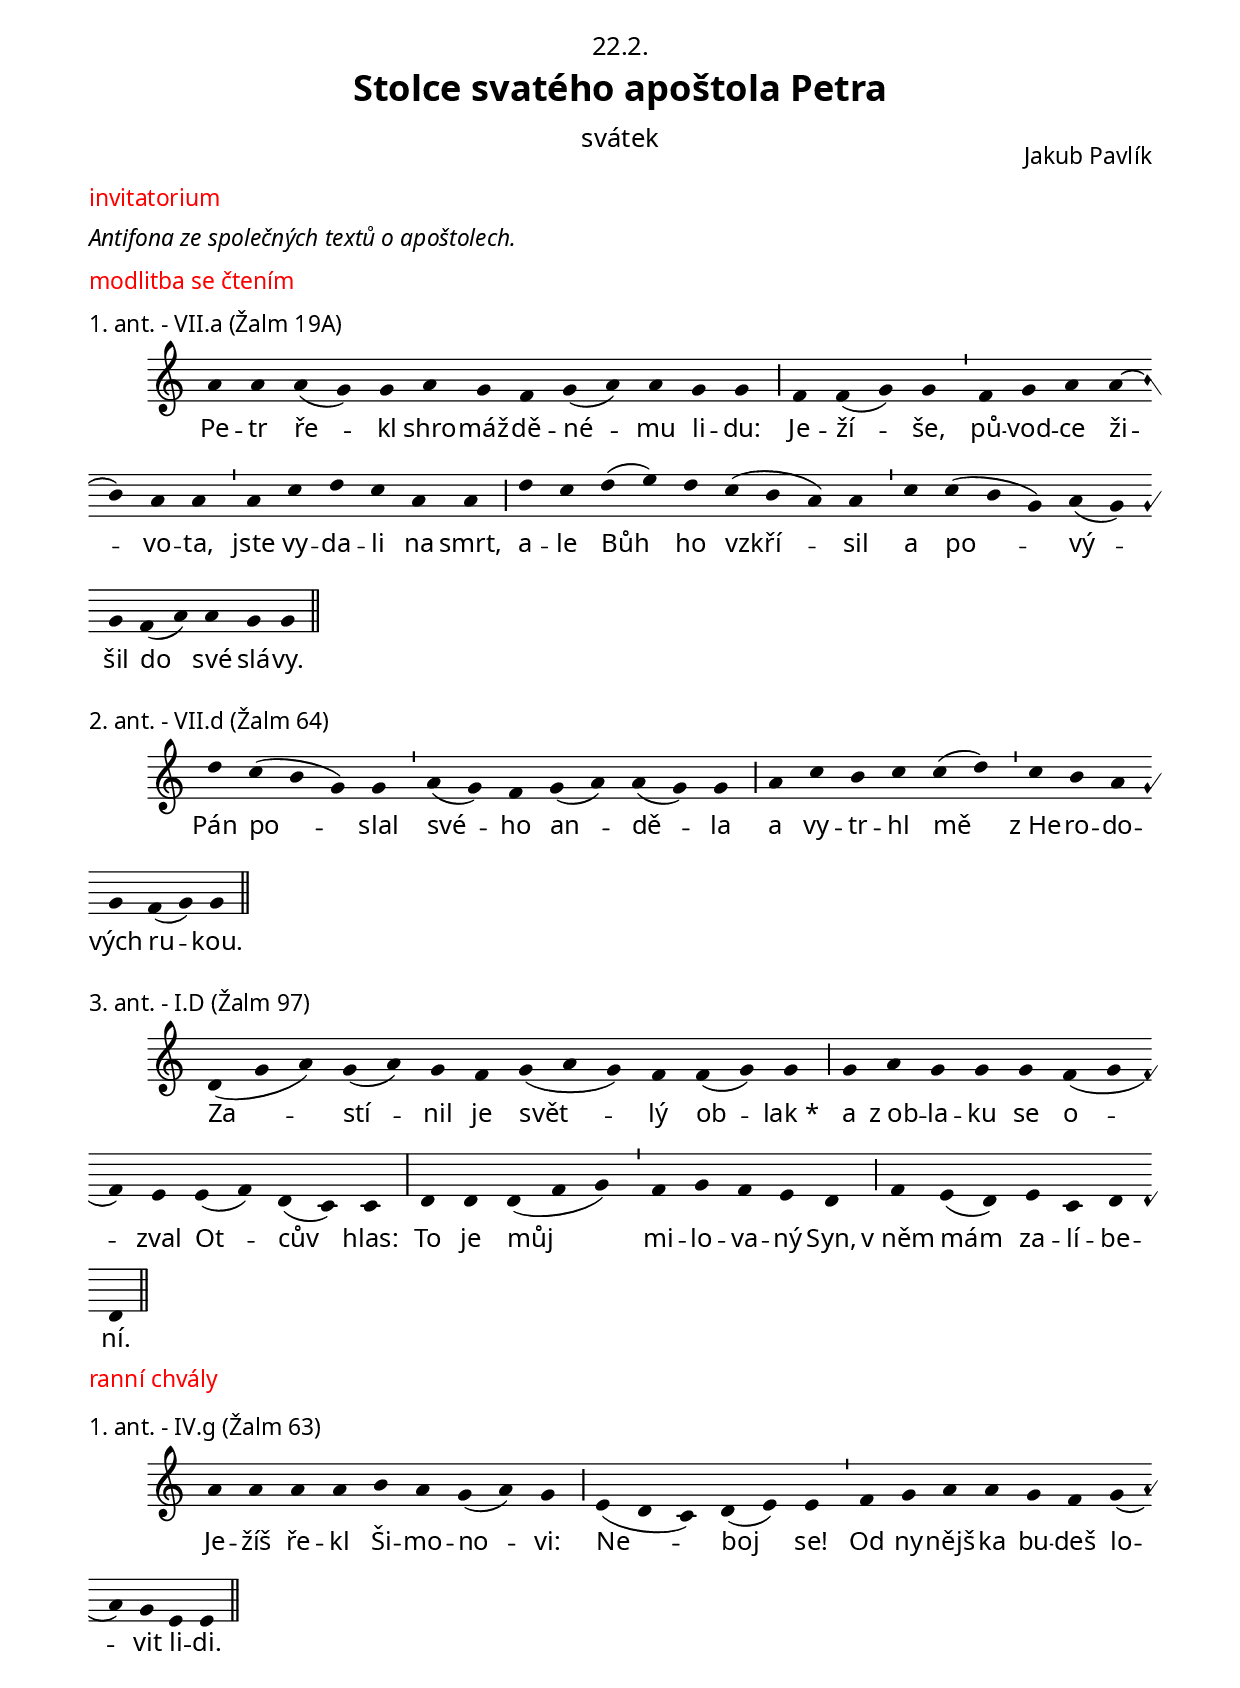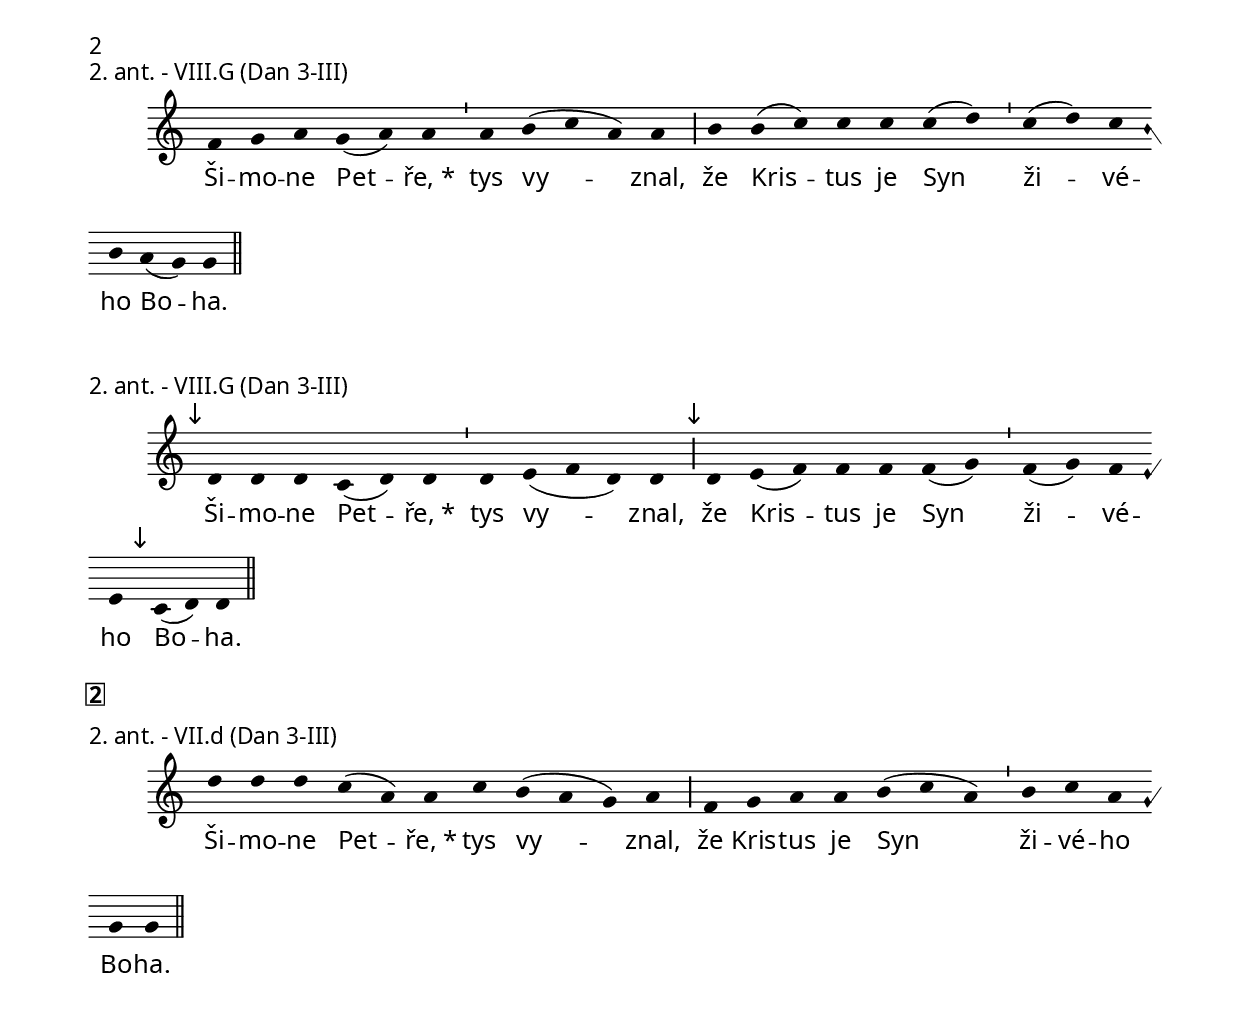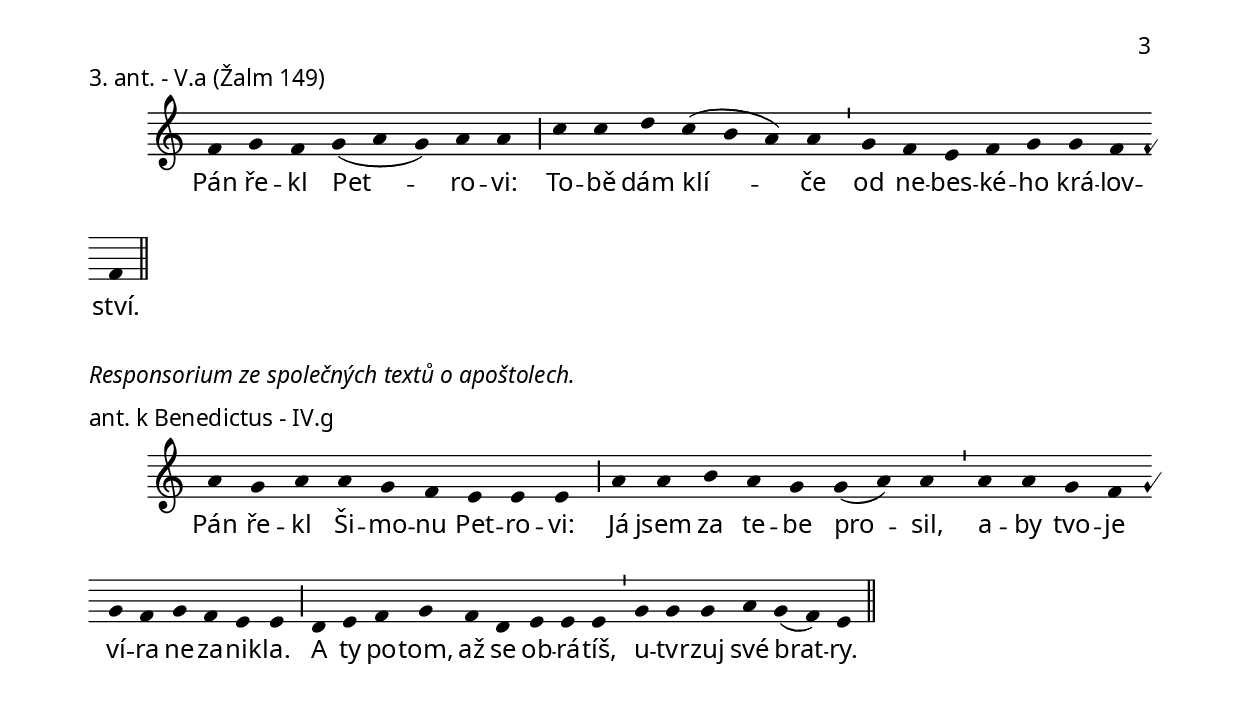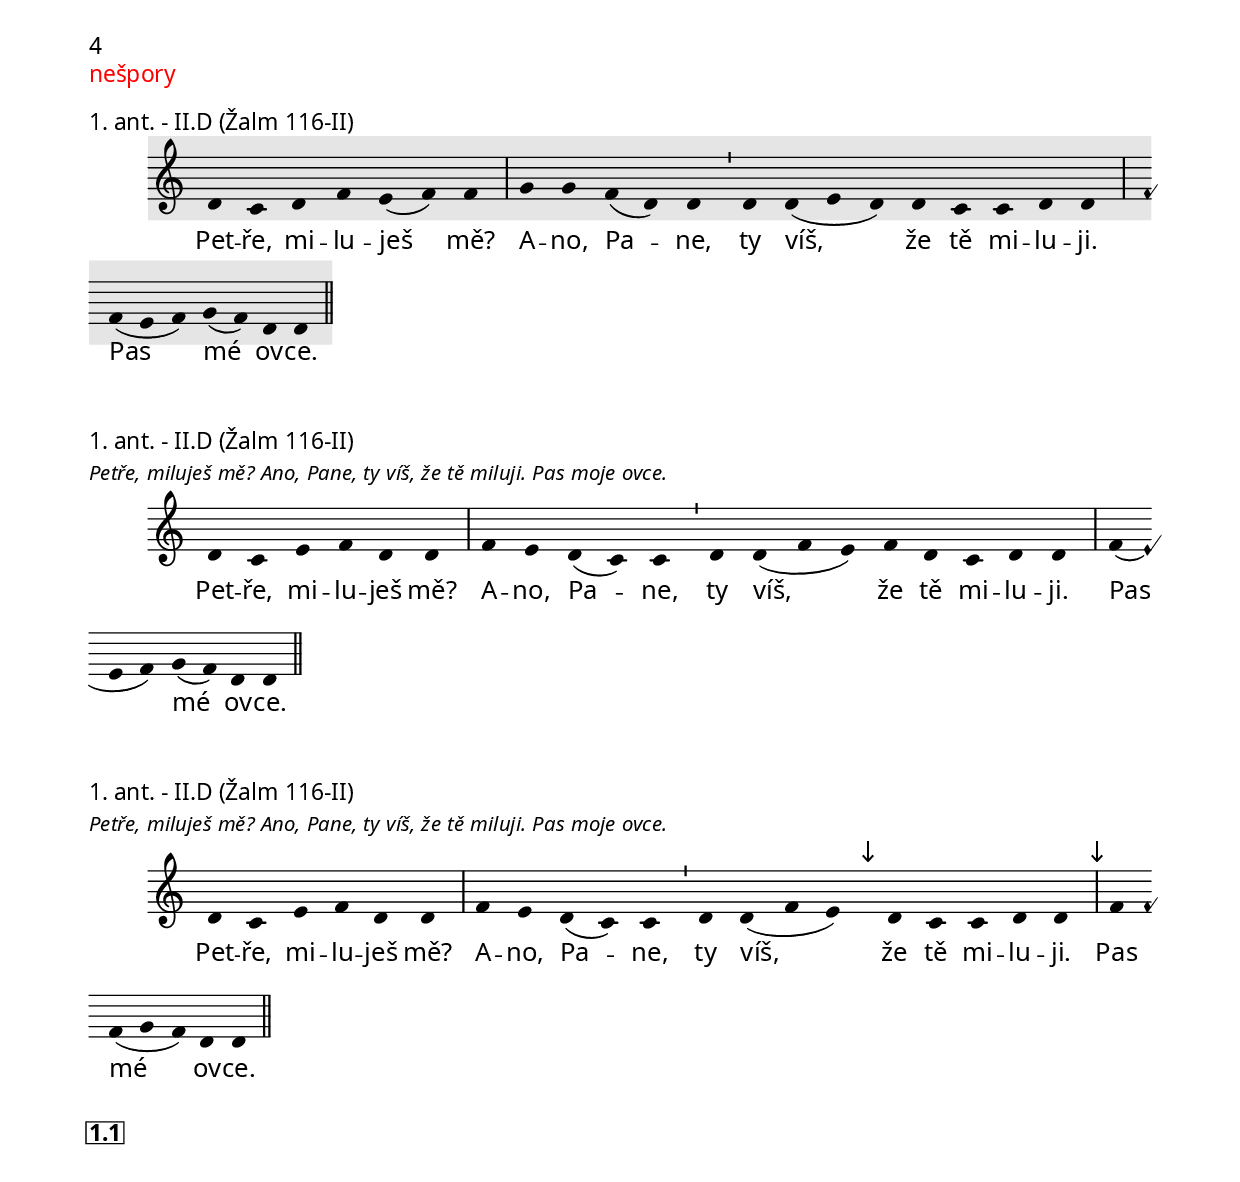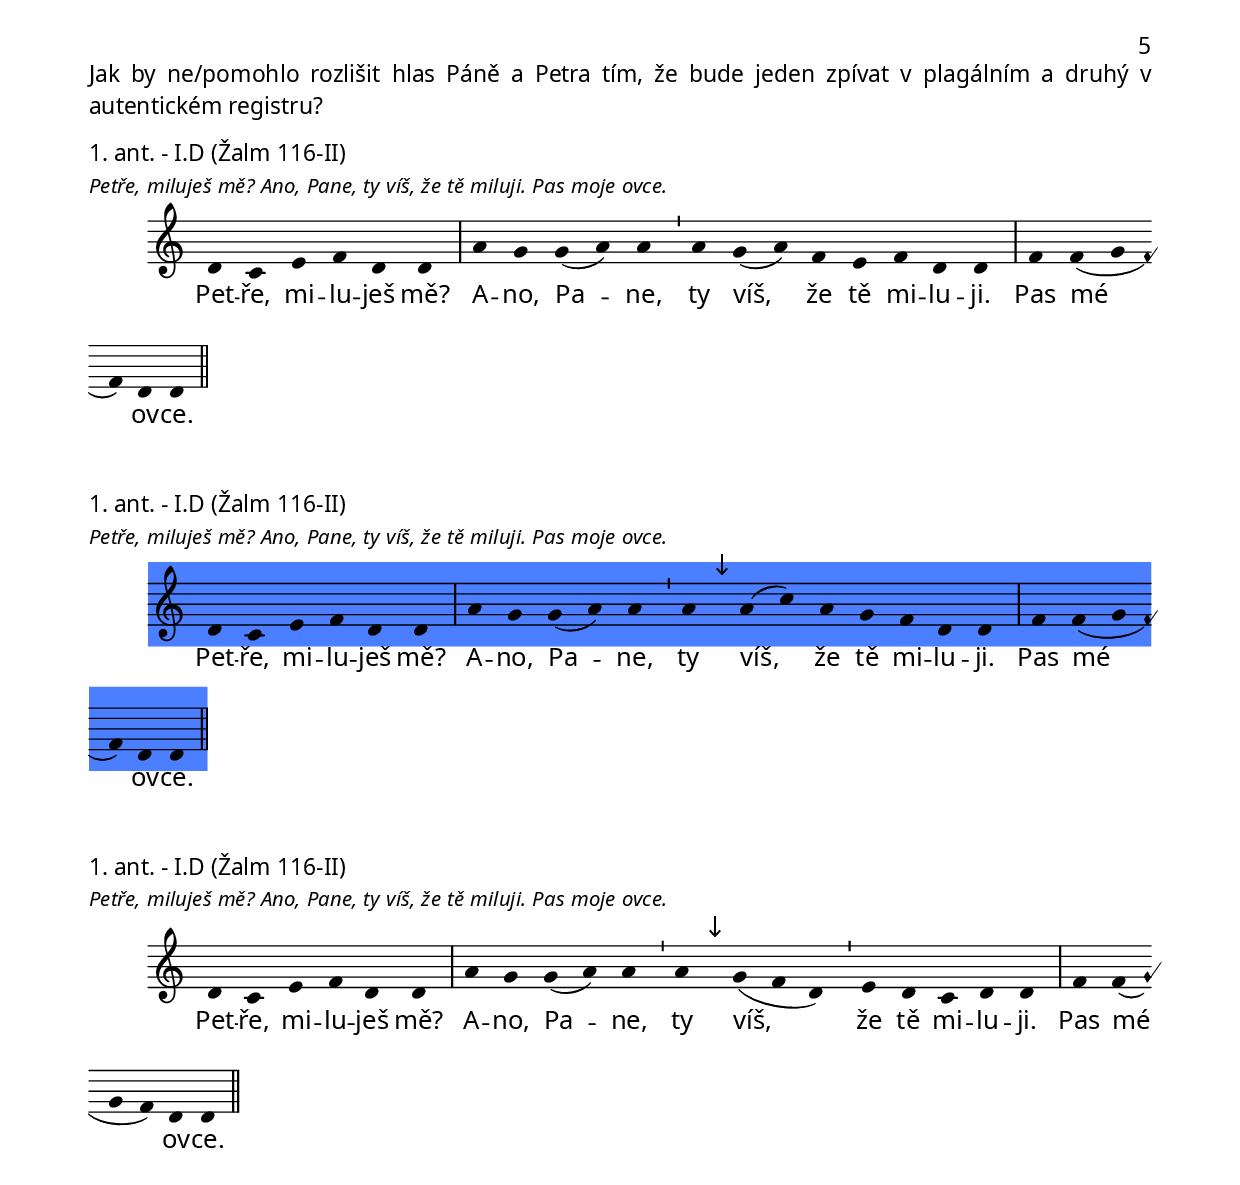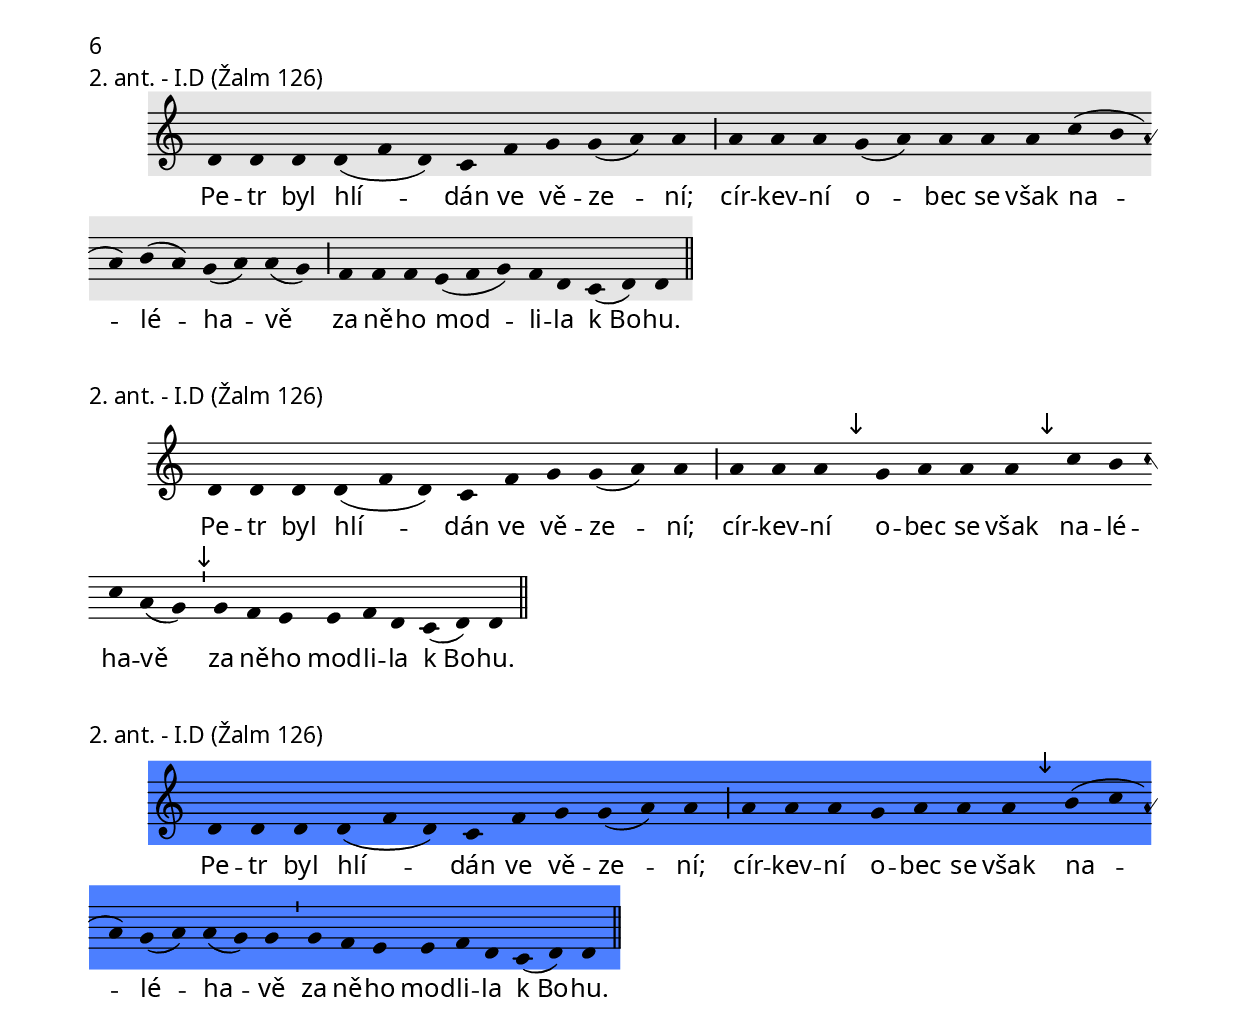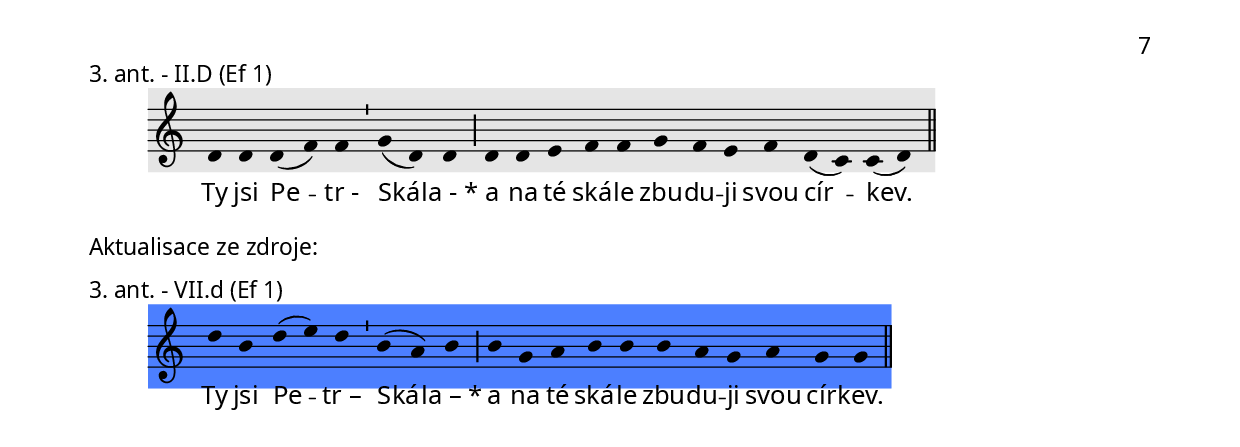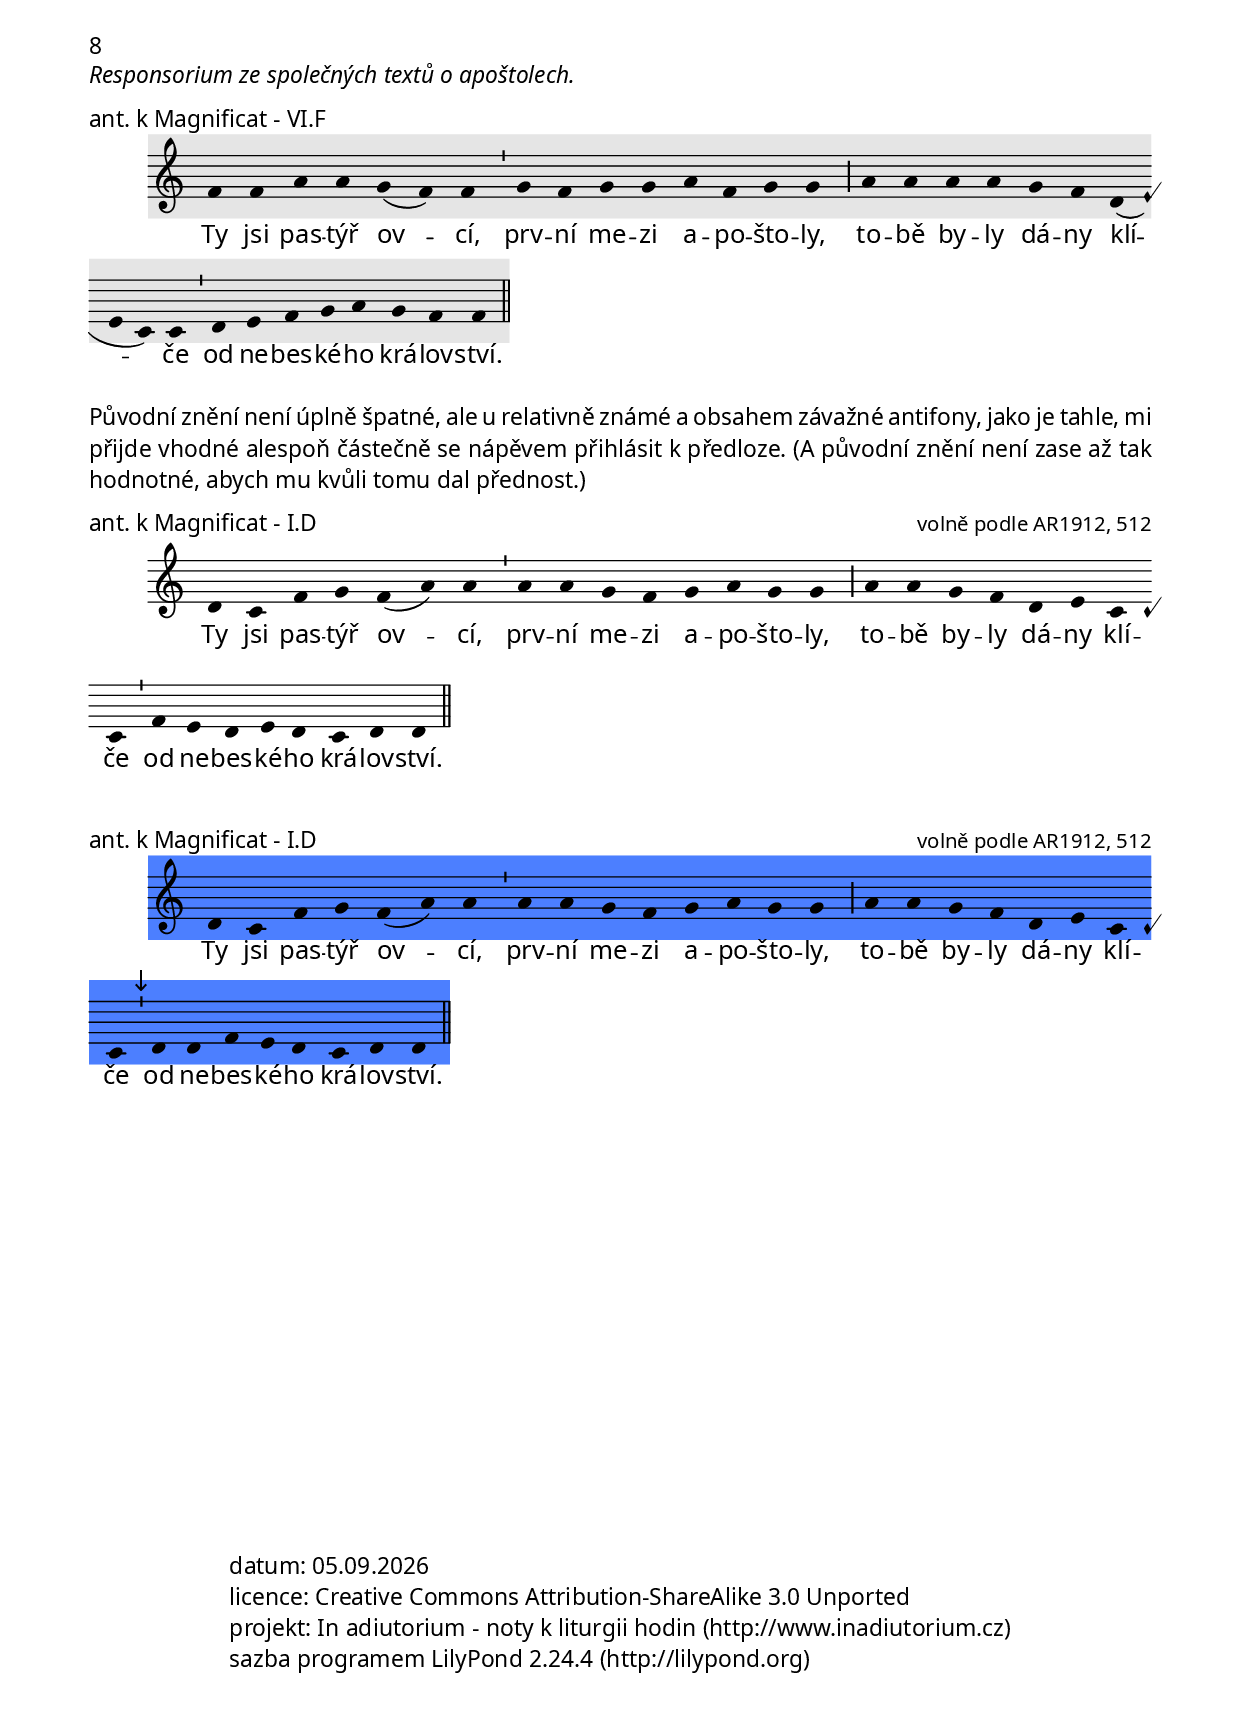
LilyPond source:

\version "2.16.0"

\include "../spolecne.ly"
\include "../dilyresponsorii.ly"

\header {
  title = \markup\titleSvatek
            "Stolce svatého apoštola Petra"
            svátek
            22.2.
  composer = "Jakub Pavlík"
}

\markup {\nadpisHodinka {"invitatorium"}}

\markup\italic{Antifona ze společných textů o apoštolech.}

\markup {\nadpisHodinka {"modlitba se čtením"}}

\score {
  \relative c'' {
    \choralniRezim
    a4 a a( g) g a g f g( a) a g g \barMaior
    f f( g) g \barMin f g a a( b) a a \barMin
    a c d c a a \barMaior
    d c d( e) d c( b a) a \barMin
    c c( b g) a( g) g f( a) a g g \barFinalis
  }
  \addlyrics {
    Pe -- tr ře -- kl shro -- máž -- dě -- né -- mu li -- du:
    Je -- ží -- še, pů -- vod -- ce ži -- vo -- ta,
    jste vy -- da -- li na smrt,
    a -- le Bůh ho vzkří -- sil
    a po -- vý -- šil do své slá -- vy.
  }
  \header {
    quid = "1. ant."
    modus = "VII"
    differentia = "a"
    psalmus = "Žalm 19A"
    id = ""
    piece = \markup {\sestavTitulek}
  }
}

% Po uvaze a pokusu nebyla jako zaklad pouzita antifona
% z oficia sv. Vavrince s podobne zacinajicim textem,
% protoze jeji bohata melodie se nezda byt s takto kratkym textem
% dobre smiritelna.
\score {
  \relative c'' {
    \choralniRezim
    d4 c( b g) g \barMin a( g) f g( a) a( g) g \barMaior
    a c b c c( d) \barMin c b a g f( g) g \barFinalis
  }
  \addlyrics {
    Pán po -- slal své -- ho an -- dě -- la
    a vy -- tr -- hl mě z_He -- ro -- do -- vých ru -- kou.
  }
  \header {
    quid = "2. ant."
    modus = "VII"
    differentia = "d"
    psalmus = "Žalm 64"
    id = ""
    piece = \markup {\sestavTitulek}
  }
}

\score {
  \relative c' {
    \choralniRezim
    d4( g a) g( a) g f g( a g) f f( g) g \barMaior
    g a g g g f( g f) e e( f) d( c) c \barMax
    d d d( f g) \barMin f g f e d \barMaior
    f e( d) e c d d \barFinalis
  }
  \addlyrics {
    Za -- stí -- nil je svět -- lý ob -- lak_*
    a z_ob -- la -- ku se o -- zval Ot -- cův hlas:
    To je můj mi -- lo -- va -- ný Syn,
    v_něm mám za -- lí -- be -- ní.
  }
  \header {
    quid = "3. ant."
    modus = "I"
    differentia = "D"
    psalmus = "Žalm 97"
    id = ""
    fial = "sanktoral/0806promenenipane.ly#2ne-a2"
    piece = \markup {\sestavTitulek}
  }
}

\markup {\nadpisHodinka {"ranní chvály"}}

\score {
  \relative c'' {
    \choralniRezim
    a4 a a a b a g( a) g \barMaior
    e( d c) d( e) e \barMin
    f g a a g f g( a) g e e \barFinalis
  }
  \addlyrics {
    Je -- žíš ře -- kl Ši -- mo -- no -- vi:
    Ne -- boj se!
    Od ny -- nějš -- ka bu -- deš lo -- vit li -- di.
  }
  \header {
    quid = "1. ant."
    modus = "IV"
    differentia = "g"
    psalmus = "Žalm 63"
    fial = "fial://antifony/mezidobi_nedeleC_02_10.ly#ne5c-ne2-mag"
    id = ""
    piece = \markup {\sestavTitulek}
  }
}

\pageBreak

\score {
  \relative c' {
    \choralniRezim
    f4 g a g( a) a \barMin
    a b( c a) a \barMaior b b( c) c c c( d) \barMin c( d) c b a( g) g \barFinalis
  }
  \addlyrics {
    Ši -- mo -- ne Pet -- ře,_*
    tys vy -- znal, že Kris -- tus je Syn ži -- vé -- ho Bo -- ha.
  }
  \header {
    quid = "2. ant."
    modus = "VIII"
    differentia = "G"
    psalmus = "Dan 3-III"
    fial = "fial://sanktoral/0629petraapavla.ly#1ne-a1"
    id = ""
    piece = \markup {\sestavTitulek}
  }
}

\score {
  \relative c' {
    \choralniRezim
    \mark\sipka d4 d d c( d) d \barMin
    d e( f d) d \barMaior \mark\sipka d e( f) f f f( g) \barMin f( g) f e \mark\sipka c( d) d \barFinalis
  }
  \addlyrics {
    Ši -- mo -- ne Pet -- ře,_*
    tys vy -- znal, že Kris -- tus je Syn ži -- vé -- ho Bo -- ha.
  }
  \header {
    quid = "2. ant."
    modus = "VIII"
    differentia = "G"
    psalmus = "Dan 3-III"
    fial = "fial://sanktoral/0629petraapavla.ly#1ne-a1"
    id = ""
    piece = \markup {\sestavTitulek}
  }
}

\markup\nadpisSkupiny 2

\score {
  \relative c'' {
    \choralniRezim
    d4 d d c( a) a c b( a g) a \barMaior
    f g a a b( c a) \barMin b c a g g \barFinalis
  }
  \addlyrics {
    Ši -- mo -- ne Pet -- ře,_* tys vy -- znal,
    že Kris -- tus je Syn ži -- vé -- ho Bo -- ha.
  }
  \header {
    quid = "2. ant."
    modus = "VII"
    differentia = "d"
    psalmus = "Dan 3-III"
    fial = "fial://sanktoral/0629petraapavla.ly#1ne-a1"
    id = ""
    piece = \markup {\sestavTitulek}
  }
}

\pageBreak

\score {
  \relative c' {
    \choralniRezim
    f4 g f g( a g) a a \barMaior
    c c d c( b a) a \barMin
    g f e f g g f f \barFinalis
  }
  \addlyrics {
    Pán ře -- kl Pet -- ro -- vi:
    To -- bě dám klí -- če
    od ne -- bes -- ké -- ho krá -- lov -- ství.
  }
  \header {
    quid = "3. ant."
    modus = "V"
    differentia = "a"
    psalmus = "Žalm 149"
    id = ""
    piece = \markup {\sestavTitulek}
  }
}

\markup\italic{Responsorium ze společných textů o apoštolech.}

\score {
  \relative c'' {
    \choralniRezim
    a4 g a a g f e e e \barMaior
    a a b a g g( a) a \barMin
    a a g f g f g f e e \barMaior
    d e f g f d e e e \barMin
    g g g a g( f) e \barFinalis
  }
  \addlyrics {
    Pán ře -- kl Ši -- mo -- nu Pet -- ro -- vi:
    Já jsem za te -- be pro -- sil,
    a -- by tvo -- je ví -- ra ne -- za -- nik -- la.
    A ty po -- tom,  až se ob -- rá -- tíš,
    u -- tvr -- zuj své brat -- ry.
  }
  \header {
    quid = "ant. k Benedictus"
    modus = "IV"
    differentia = "g"
    psalmus = ""
    id = ""
    fons = "kousek z: Petra a Pavla, 2. nesp., 1. a."
    piece = \markup {\sestavTitulekBezZalmu}
  }
}

\pageBreak

\markup {\nadpisHodinka {"nešpory"}}

\score {
  \relative c' {
    \zvyraznovacSedy
    \choralniRezim
    d4 c d f e( f) f \barMax
    g g f( d) d \barMin d d( e d) d c c d d \barMax
    f( e f) g( f) d d \barFinalis
  }
  \addlyrics {
    Pet -- ře, mi -- lu -- ješ mě?
    A -- no, Pa -- ne, ty víš, že tě mi -- lu -- ji.
    Pas
    %mo -- je
    mé ov -- ce.
  }
  \header {
    quid = "1. ant."
    modus = "II"
    differentia = "D"
    psalmus = "Žalm 116-II"
    id = ""
    piece = \markup {\sestavTitulek}
  }
}

\score {
  \relative c' {
    \choralniRezim
    d4 c e f d d \barMax
    f e d( c) c \barMin d d( f e) f d c d d \barMax
    f( e f) g( f) d d \barFinalis
  }
  \addlyrics {
    Pet -- ře, mi -- lu -- ješ mě?
    A -- no, Pa -- ne, ty víš, že tě mi -- lu -- ji.
    Pas mé ov -- ce.
  }
  \header {
    textus_approbatus = "Petře, miluješ mě?
    Ano, Pane, ty víš, že tě miluji.
    Pas moje ovce."
    quid = "1. ant."
    modus = "II"
    differentia = "D"
    psalmus = "Žalm 116-II"
    id = "ne-a1"
    piece = \markup {\sestavTitulek}
  }
}

\score {
  \relative c' {
    \choralniRezim
    d4 c e f d d \barMax
    f e d( c) c \barMin d d( f e) \mark\sipka d c c d d \barMax
    \mark\sipka f f( g f) d d \barFinalis
  }
  \addlyrics {
    Pet -- ře, mi -- lu -- ješ mě?
    A -- no, Pa -- ne, ty víš, že tě mi -- lu -- ji.
    Pas mé ov -- ce.
  }
  \header {
    textus_approbatus = "Petře, miluješ mě?
    Ano, Pane, ty víš, že tě miluji.
    Pas moje ovce."
    quid = "1. ant."
    modus = "II"
    differentia = "D"
    psalmus = "Žalm 116-II"
    id = "ne-a1"
    piece = \markup {\sestavTitulek}
  }
}

\markup\nadpisSkupiny 1.1
\markup\justify{
  Jak by ne/pomohlo rozlišit hlas Páně a Petra tím,
  že bude jeden zpívat v plagálním a druhý v autentickém registru?
}

\score {
  \relative c' {
    \choralniRezim
    d4 c e f d d \barMax
    a' g g( a) a \barMin a g( a) f e f d d \barMax
    f f( g f) d d \barFinalis
  }
  \addlyrics {
    Pet -- ře, mi -- lu -- ješ mě?
    A -- no, Pa -- ne, ty víš, že tě mi -- lu -- ji.
    Pas mé ov -- ce.
  }
  \header {
    textus_approbatus = "Petře, miluješ mě?
    Ano, Pane, ty víš, že tě miluji.
    Pas moje ovce."
    quid = "1. ant."
    modus = "I"
    differentia = "D"
    psalmus = "Žalm 116-II"
    id = "ne-a1"
    piece = \markup {\sestavTitulek}
  }
}

\score {
  \relative c' {
    \zvyraznovacModry
    \choralniRezim
    d4 c e f d d \barMax
    a' g g( a) a \barMin a \mark\sipka a( c) a g f d d \barMax
    f f( g f) d d \barFinalis
  }
  \addlyrics {
    Pet -- ře, mi -- lu -- ješ mě?
    A -- no, Pa -- ne, ty víš, že tě mi -- lu -- ji.
    Pas mé ov -- ce.
  }
  \header {
    textus_approbatus = "Petře, miluješ mě?
    Ano, Pane, ty víš, že tě miluji.
    Pas moje ovce."
    quid = "1. ant."
    modus = "I"
    differentia = "D"
    psalmus = "Žalm 116-II"
    id = "ne-a1"
    piece = \markup {\sestavTitulek}
  }
}

\score {
  \relative c' {
    \choralniRezim
    d4 c e f d d \barMax
    a' g g( a) a \barMin a \mark\sipka g( f d) \barMin e d c d d \barMax
    f f( g f) d d \barFinalis
  }
  \addlyrics {
    Pet -- ře, mi -- lu -- ješ mě?
    A -- no, Pa -- ne, ty víš, že tě mi -- lu -- ji.
    Pas mé ov -- ce.
  }
  \header {
    textus_approbatus = "Petře, miluješ mě?
    Ano, Pane, ty víš, že tě miluji.
    Pas moje ovce."
    quid = "1. ant."
    modus = "I"
    differentia = "D"
    psalmus = "Žalm 116-II"
    id = "ne-a1"
    piece = \markup {\sestavTitulek}
  }
}

\pageBreak

\score {
  \relative c' {
    \zvyraznovacSedy
    \choralniRezim
    d4 d d d( f d) c f g g( a) a \barMaior
    a a a g( a) a a a \bar "" c( b a) b( a) g( a) a( g) \barMaior
    f f f e( f g) f d c( d) d \barFinalis
  }
  \addlyrics {
    Pe -- tr byl hlí -- dán ve vě -- ze -- ní;
    cír -- kev -- ní o -- bec se však na -- lé -- ha -- vě
    za ně -- ho mod -- li -- la k_Bo -- hu.
  }
  \header {
    quid = "2. ant."
    modus = "I"
    differentia = "D"
    psalmus = "Žalm 126"
    id = ""
    piece = \markup {\sestavTitulek}
  }
}

\score {
  \relative c' {
    \choralniRezim
    d4 d d d( f d) c f g g( a) a \barMaior
    a a a \mark\sipka g a a a \mark\sipka c b c a( g) \barMin
    \mark\sipka g f e e f d c( d) d \barFinalis
  }
  \addlyrics {
    Pe -- tr byl hlí -- dán ve vě -- ze -- ní;
    cír -- kev -- ní o -- bec se však na -- lé -- ha -- vě
    za ně -- ho mod -- li -- la k_Bo -- hu.
  }
  \header {
    quid = "2. ant."
    modus = "I"
    differentia = "D"
    psalmus = "Žalm 126"
    id = "ne-a2"
    piece = \markup {\sestavTitulek}
  }
}

\score {
  \relative c' {
    \zvyraznovacModry
    \choralniRezim
    d4 d d d( f d) c f g g( a) a \barMaior
    a a a g a a a \mark\sipka b( c a) g( a) a( g) g \barMin
    g f e e f d c( d) d \barFinalis
  }
  \addlyrics {
    Pe -- tr byl hlí -- dán ve vě -- ze -- ní;
    cír -- kev -- ní o -- bec se však na -- lé -- ha -- vě
    za ně -- ho mod -- li -- la k_Bo -- hu.
  }
  \header {
    quid = "2. ant."
    modus = "I"
    differentia = "D"
    psalmus = "Žalm 126"
    id = "ne-a2"
    piece = \markup {\sestavTitulek}
  }
}

\pageBreak

\score {
  \relative c' {
    \zvyraznovacSedy
    \choralniRezim
    d4 d d( f) f \barMin g( d) d \barMaior
    d d e f f g f e f d( c) c( d) \barFinalis
  }
  \addlyrics {
    Ty jsi Pe -- tr_- Ská -- la_-_*
    a na té ská -- le zbu -- du -- ji svou cír -- kev.
  }
  \header {
    quid = "3. ant."
    modus = "II"
    differentia = "D"
    psalmus = "Ef 1"
    fial = "fial://sanktoral/0629petraapavla.ly#1ne-a2"
    id = ""
    piece = \markup {\sestavTitulek}
  }
}

\markup{Aktualisace ze zdroje:}

\score {
  \relative c'' {
    \zvyraznovacModry
    \choralniRezim
    d4 b d( e) d \barMin
    b( a) b \barMaior
    b g a b b b a g a g g \barFinalis
  }
  \addlyrics {
    Ty jsi Pe -- tr_–
    Ská -- la_–_*
    a na té ská -- le zbu -- du -- ji svou cír -- kev.
  }
  \header {
    quid = "3. ant."
    modus = "VII"
    differentia = "d"
    psalmus = "Ef 1"
    fial = "fial://sanktoral/0629petraapavla.ly#1ne-a2"
    id = "ne-a3"
    piece = \markup {\sestavTitulek}
  }
}

\pageBreak

\markup\italic{Responsorium ze společných textů o apoštolech.}

\score {
  \relative c' {
    \zvyraznovacSedy
    \choralniRezim
    f4 f a a g( f) f \barMin
    g f g g a f g g \barMaior
    a a a a g f d( e c) c \barMin
    d e f g a g f f \barFinalis
  }
  \addlyrics {
    Ty jsi pas -- týř ov -- cí,
    prv -- ní me -- zi a -- po -- što -- ly,
    to -- bě by -- ly dá -- ny klí -- če
    od ne -- bes -- ké -- ho krá -- lov -- ství.
  }
  \header {
    quid = "ant. k Magnificat"
    modus = "VI"
    differentia = "F"
    psalmus = ""
    id = ""
    piece = \markup {\sestavTitulekBezZalmu}
  }
}

\markup\justify{
  Původní znění není úplně špatné, ale u relativně známé a obsahem závažné antifony,
  jako je tahle, mi přijde vhodné alespoň částečně se nápěvem přihlásit k předloze.
  (A původní znění není zase až tak hodnotné, abych mu kvůli tomu dal přednost.)
}

\score {
  \relative c' {
    \choralniRezim
    d4 c f g f( a) a \barMin
    a a g f g a g g \barMaior
    a a g f d e c c \barMin
    f e d e d c d d \barFinalis
  }
  \addlyrics {
    Ty jsi pas -- týř ov -- cí,
    prv -- ní me -- zi a -- po -- što -- ly,
    to -- bě by -- ly dá -- ny klí -- če
    od ne -- bes -- ké -- ho krá -- lov -- ství.
  }
  \header {
    fons_externus = "volně podle AR1912, 512"
    quid = "ant. k Magnificat"
    modus = "I"
    differentia = "D"
    psalmus = ""
    id = "ne-amag"
    piece = \markup {\sestavTitulekBezZalmu}
  }
}

\score {
  \relative c' {
    \zvyraznovacModry
    \choralniRezim
    d4 c f g f( a) a \barMin
    a a g f g a g g \barMaior
    a a g f d e c c \barMin
    \mark\sipka d d f e d c d d \barFinalis
  }
  \addlyrics {
    Ty jsi pas -- týř ov -- cí,
    prv -- ní me -- zi a -- po -- što -- ly,
    to -- bě by -- ly dá -- ny klí -- če
    od ne -- bes -- ké -- ho krá -- lov -- ství.
  }
  \header {
    fons_externus = "volně podle AR1912, 512"
    quid = "ant. k Magnificat"
    modus = "I"
    differentia = "D"
    psalmus = ""
    id = "ne-amag"
    piece = \markup {\sestavTitulekBezZalmu}
  }
}
